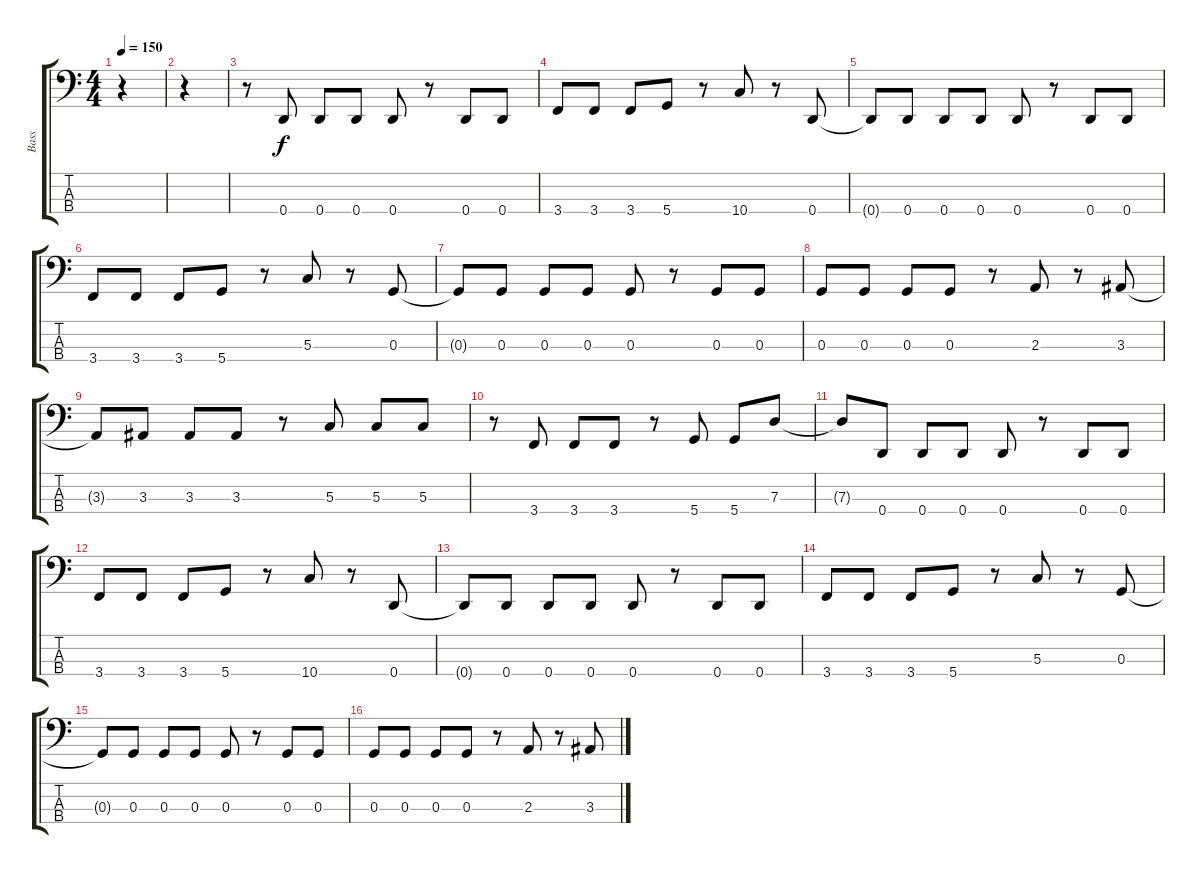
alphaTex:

\track ("Bass" "Bass") {instrument electricbasspick}
\staff {score tabs}
\tuning (F2 C2 G1 D1) {hide}
\ts (4 4)
\tempo 150
\clef f4
\ks c
r.4{dy f} |
r.4 |
r.8 0.4.8 0.4.8 0.4.8 0.4.8 r.8 0.4.8 0.4.8 |
3.4.8 3.4.8 3.4.8 5.4.8 r.8 10.4.8 r.8 0.4.8 |
0.4{t}.8 0.4.8 0.4.8 0.4.8 0.4.8 r.8 0.4.8 0.4.8 |
3.4.8 3.4.8 3.4.8 5.4.8 r.8 5.3.8 r.8 0.3.8 |
0.3{t}.8 0.3.8 0.3.8 0.3.8 0.3.8 r.8 0.3.8 0.3.8 |
0.3.8 0.3.8 0.3.8 0.3.8 r.8 2.3.8 r.8 3.3.8 |
3.3{t}.8 3.3.8 3.3.8 3.3.8 r.8 5.3.8 5.3.8 5.3.8 |
r.8 3.4.8 3.4.8 3.4.8 r.8 5.4.8 5.4.8 7.3.8 |
7.3{t}.8 0.4.8 0.4.8 0.4.8 0.4.8 r.8 0.4.8 0.4.8 |
3.4.8 3.4.8 3.4.8 5.4.8 r.8 10.4.8 r.8 0.4.8 |
0.4{t}.8 0.4.8 0.4.8 0.4.8 0.4.8 r.8 0.4.8 0.4.8 |
3.4.8 3.4.8 3.4.8 5.4.8 r.8 5.3.8 r.8 0.3.8 |
0.3{t}.8 0.3.8 0.3.8 0.3.8 0.3.8 r.8 0.3.8 0.3.8 |
0.3.8 0.3.8 0.3.8 0.3.8 r.8 2.3.8 r.8 3.3.8
